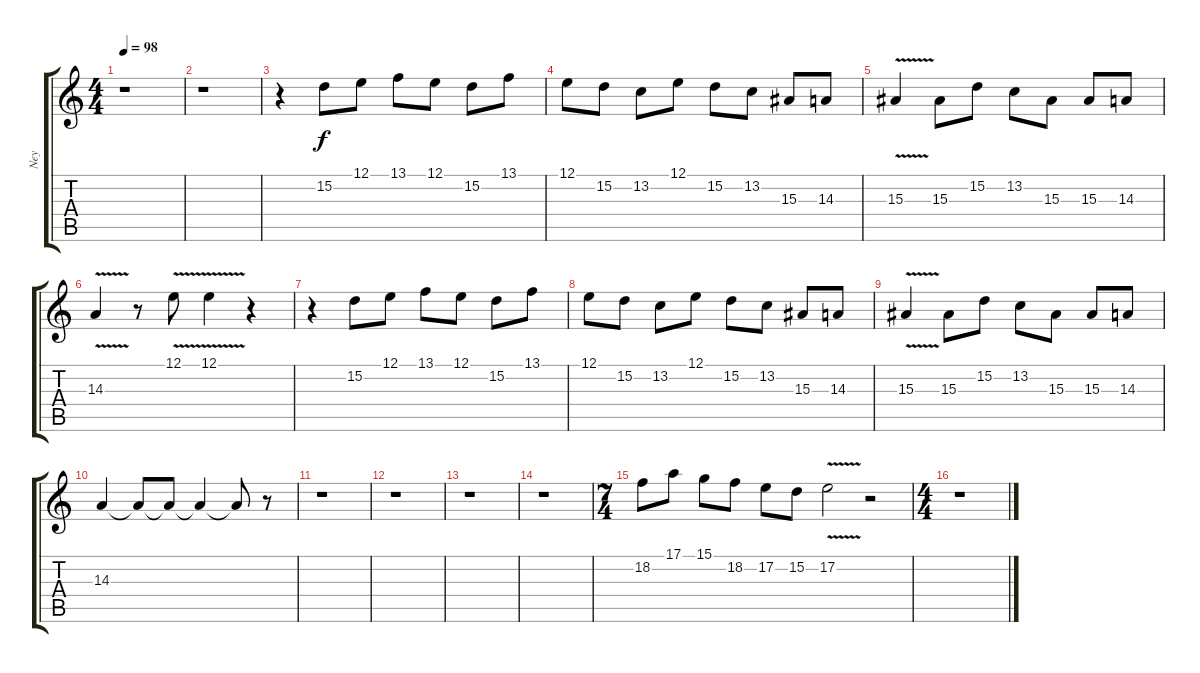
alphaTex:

\track ("Ney" "Ney") {instrument flute}
\staff {score tabs}
\tuning (E4 B3 G3 D3 A2 E2) {hide}
\ts (4 4)
\tempo 98
\clef g2
\ks c
r.1{dy f} |
r.1 |
r.4{volume 12} 15.2.8 12.1.8 13.1.8 12.1.8 15.2.8 13.1.8 |
12.1.8 15.2.8 13.2.8 12.1.8 15.2.8 13.2.8 15.3.8 14.3.8 |
15.3{v}.4 15.3.8 15.2.8 13.2.8 15.3.8 15.3.8 14.3.8 |
14.3{v}.4 r.8 12.1{v}.8 12.1{v}.4 r.4 |
r.4 15.2.8 12.1.8 13.1.8 12.1.8 15.2.8 13.1.8 |
12.1.8 15.2.8 13.2.8 12.1.8 15.2.8 13.2.8 15.3.8 14.3.8 |
15.3{v}.4 15.3.8 15.2.8 13.2.8 15.3.8 15.3.8 14.3.8 |
14.3.4 14.3{t}.8 14.3{t}.8 14.3{t}.4 14.3{t}.8 r.8 |
r.1 |
r.1 |
r.1 |
r.1 |
\ts (7 4)
18.2.8{volume 8} 17.1.8 15.1.8 18.2.8 17.2.8 15.2.8 17.2{v}.2 r.2 |
\ts (4 4)
r.1
